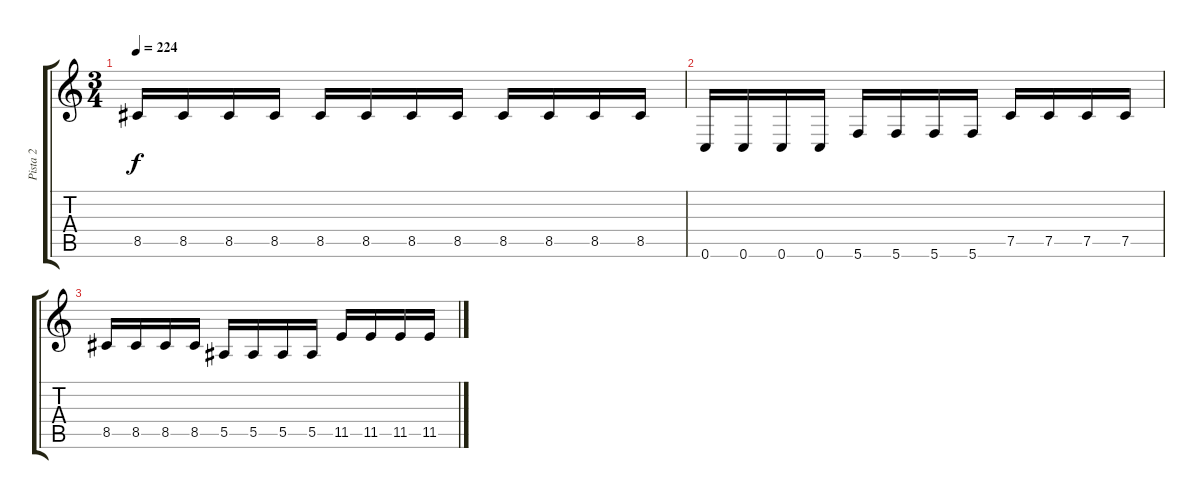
\track ("Pista 2" "Pista 2") {instrument distortionguitar}
\staff {score tabs}
\tuning (C4 G3 Eb3 Bb2 F2 C2) {hide}
\ts (3 4)
\tempo 224
\clef g2
\ks c
8.5.16{dy f} 8.5.16 8.5.16 8.5.16 8.5.16 8.5.16 8.5.16 8.5.16 8.5.16 8.5.16 8.5.16 8.5.16 |
0.6.16 0.6.16 0.6.16 0.6.16 5.6.16 5.6.16 5.6.16 5.6.16 7.5.16 7.5.16 7.5.16 7.5.16 |
8.5.16 8.5.16 8.5.16 8.5.16 5.5.16 5.5.16 5.5.16 5.5.16 11.5.16 11.5.16 11.5.16 11.5.16
